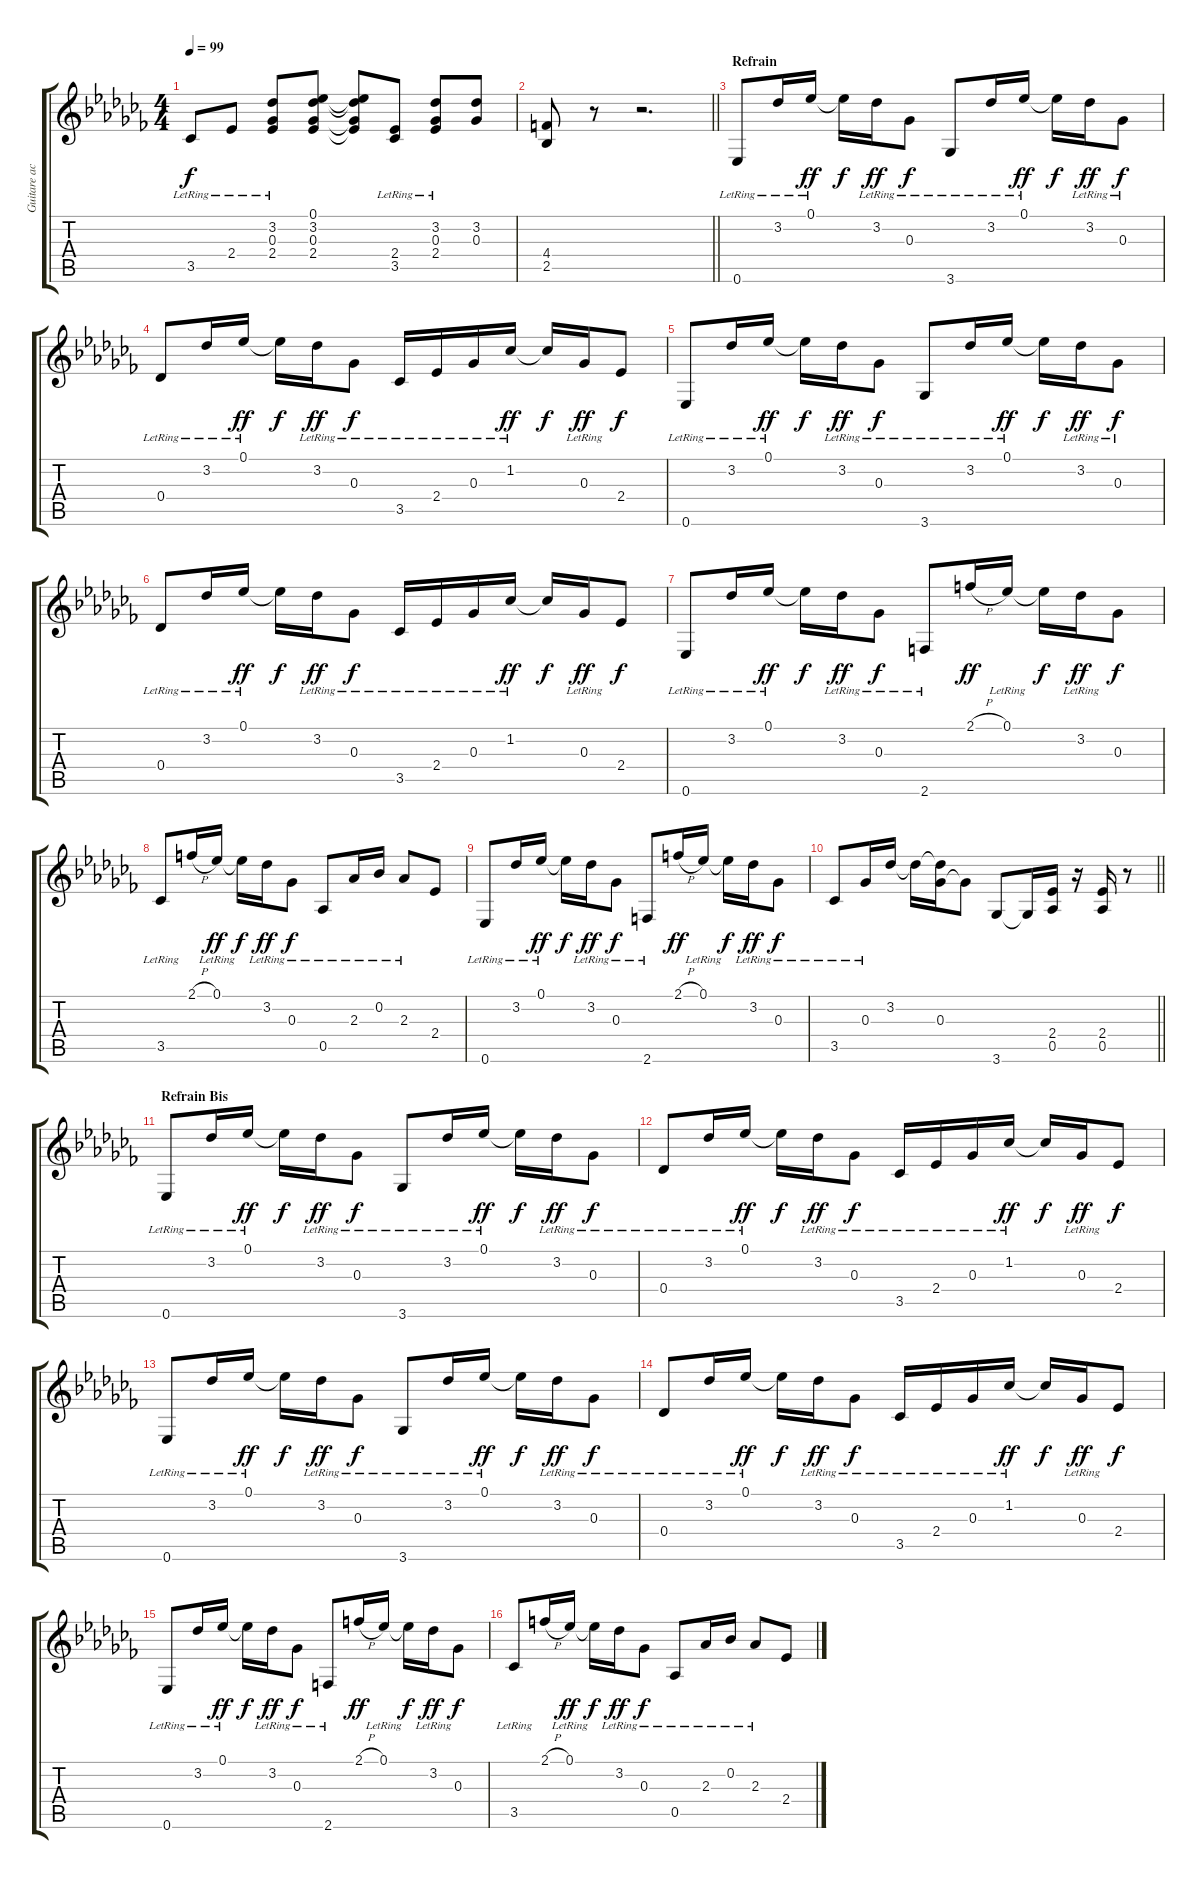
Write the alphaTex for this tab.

\track ("Guitare acoustique" "Guitare ac") {instrument acousticguitarsteel}
\staff {score tabs}
\tuning (Eb4 Bb3 Gb3 Db3 Ab2 Eb2) {hide}
\ts (4 4)
\tempo 99
\clef g2
\ks cb
3.5{lr}.8{dy f} 2.4{lr}.8 (3.2{lr} 0.3{lr} 2.4{lr}).8 (0.1 3.2 0.3 2.4).8 (0.1{t} 3.2{t} 0.3{t} 2.4{t}).8 (2.4{lr} 3.5{lr}).8 (3.2 0.3 2.4{lr}).8 (3.2 0.3).8 |
\barLineRight lightlight
(4.4 2.5).8 r.8 r.2{d} |
\section ("" "Refrain")
0.6{lr}.8{balance 8} 3.2{lr}.16 0.1{lr}.16{dy ff} 0.1{t}.16{dy f} 3.2{lr}.16{dy ff} 0.3{lr}.8{dy f} 3.6{lr}.8 3.2{lr}.16 0.1{lr}.16{dy ff} 0.1{t}.16{dy f} 3.2{lr}.16{dy ff} 0.3{lr}.8{dy f} |
0.4{lr}.8 3.2{lr}.16 0.1{lr}.16{dy ff} 0.1{t}.16{dy f} 3.2{lr}.16{dy ff} 0.3{lr}.8{dy f} 3.5{lr}.16 2.4{lr}.16 0.3{lr}.16 1.2{lr}.16{dy ff} 1.2{t}.16{dy f} 0.3{lr}.16{dy ff} 2.4.8{dy f} |
0.6{lr}.8 3.2{lr}.16 0.1{lr}.16{dy ff} 0.1{t}.16{dy f} 3.2{lr}.16{dy ff} 0.3{lr}.8{dy f} 3.6{lr}.8 3.2{lr}.16 0.1{lr}.16{dy ff} 0.1{t}.16{dy f} 3.2{lr}.16{dy ff} 0.3{lr}.8{dy f} |
0.4{lr}.8 3.2{lr}.16 0.1{lr}.16{dy ff} 0.1{t}.16{dy f} 3.2{lr}.16{dy ff} 0.3{lr}.8{dy f} 3.5{lr}.16 2.4{lr}.16 0.3{lr}.16 1.2{lr}.16{dy ff} 1.2{t}.16{dy f} 0.3{lr}.16{dy ff} 2.4.8{dy f} |
0.6{lr}.8 3.2{lr}.16 0.1{lr}.16{dy ff} 0.1{t}.16{dy f} 3.2{lr}.16{dy ff} 0.3{lr}.8{dy f} 2.6{lr}.8 2.1{h}.16{dy ff} 0.1{lr}.16 0.1{t}.16{dy f} 3.2{lr}.16{dy ff} 0.3.8{dy f} |
3.5{lr}.8 2.1{h}.16 0.1{lr}.16{dy ff} 0.1{t}.16{dy f} 3.2{lr}.16{dy ff} 0.3{lr}.8{dy f} 0.5{lr}.8 2.3{lr}.16 0.2{lr}.16 2.3{lr}.8 2.4.8 |
0.6{lr}.8 3.2{lr}.16 0.1{lr}.16{dy ff} 0.1{t}.16{dy f} 3.2{lr}.16{dy ff} 0.3{lr}.8{dy f} 2.6{lr}.8 2.1{h}.16{dy ff} 0.1{lr}.16 0.1{t}.16{dy f} 3.2{lr}.16{dy ff} 0.3{lr}.8{dy f} |
\barLineRight lightlight
3.5{lr}.8 0.3{lr}.16 3.2.16 3.2{t}.16 (3.2{t} 0.3).16 0.3{t}.8 3.6.8 3.6{t}.16 (2.4 0.5).16 r.16 (2.4 0.5).16 r.8 |
\section ("" "Refrain Bis")
0.6{lr}.8 3.2{lr}.16 0.1{lr}.16{dy ff} 0.1{t}.16{dy f} 3.2{lr}.16{dy ff} 0.3{lr}.8{dy f} 3.6{lr}.8 3.2{lr}.16 0.1{lr}.16{dy ff} 0.1{t}.16{dy f} 3.2{lr}.16{dy ff} 0.3{lr}.8{dy f} |
0.4{lr}.8 3.2{lr}.16 0.1{lr}.16{dy ff} 0.1{t}.16{dy f} 3.2{lr}.16{dy ff} 0.3{lr}.8{dy f} 3.5{lr}.16 2.4{lr}.16 0.3{lr}.16 1.2{lr}.16{dy ff} 1.2{t}.16{dy f} 0.3{lr}.16{dy ff} 2.4.8{dy f} |
0.6{lr}.8 3.2{lr}.16 0.1{lr}.16{dy ff} 0.1{t}.16{dy f} 3.2{lr}.16{dy ff} 0.3{lr}.8{dy f} 3.6{lr}.8 3.2{lr}.16 0.1{lr}.16{dy ff} 0.1{t}.16{dy f} 3.2{lr}.16{dy ff} 0.3{lr}.8{dy f} |
0.4{lr}.8 3.2{lr}.16 0.1{lr}.16{dy ff} 0.1{t}.16{dy f} 3.2{lr}.16{dy ff} 0.3{lr}.8{dy f} 3.5{lr}.16 2.4{lr}.16 0.3{lr}.16 1.2{lr}.16{dy ff} 1.2{t}.16{dy f} 0.3{lr}.16{dy ff} 2.4.8{dy f} |
0.6{lr}.8 3.2{lr}.16 0.1{lr}.16{dy ff} 0.1{t}.16{dy f} 3.2{lr}.16{dy ff} 0.3{lr}.8{dy f} 2.6{lr}.8 2.1{h}.16{dy ff} 0.1{lr}.16 0.1{t}.16{dy f} 3.2{lr}.16{dy ff} 0.3.8{dy f} |
3.5{lr}.8 2.1{h}.16 0.1{lr}.16{dy ff} 0.1{t}.16{dy f} 3.2{lr}.16{dy ff} 0.3{lr}.8{dy f} 0.5{lr}.8 2.3{lr}.16 0.2{lr}.16 2.3{lr}.8 2.4.8
